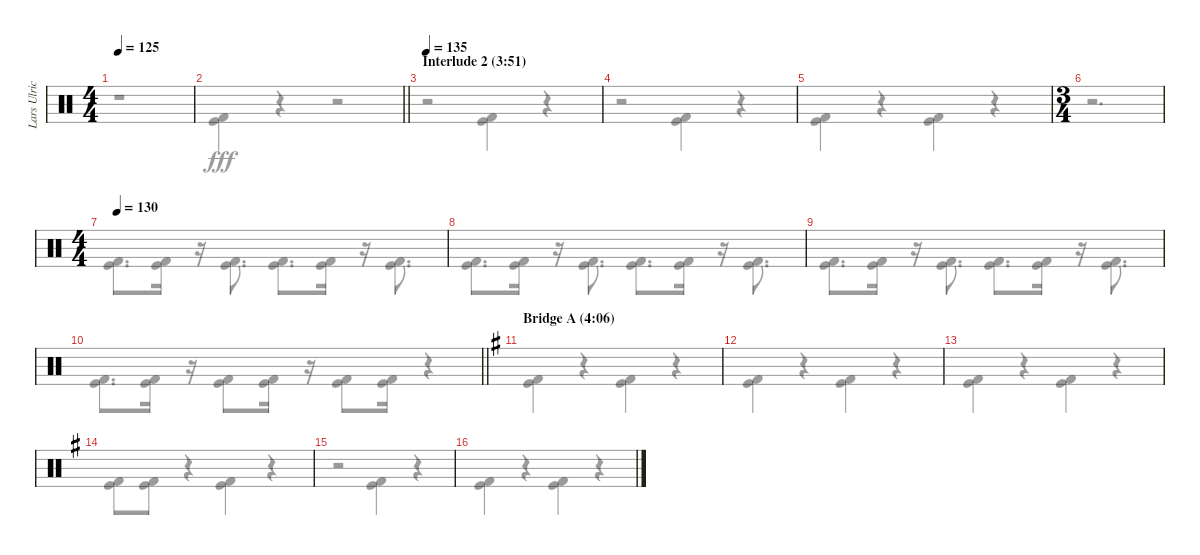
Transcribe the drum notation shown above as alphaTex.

\track ("Lars Ulrich Bass Pedal" "Lars Ulric") {instrument percussion}
\staff {score}
\articulation defaults
\voice
\ts (4 4)
\tempo 125
\clef neutral
\ks aminor
|
\barLineRight lightlight
|
\section ("" "Interlude 2 (3:51)")
\tempo 135
|
|
|
\ts (3 4)
|
\ts (4 4)
\tempo 130
|
|
|
\barLineRight lightlight
|
\section ("" "Bridge A (4:06)")
\ks eminor
|
|
|
|
|
\voice
\clef neutral
\ks aminor
r.1{dy fff} |
\barLineRight lightlight
("Kick (hit)" "Kick (hit) 2").4 r.4 r.2 |
r.2 ("Kick (hit)" "Kick (hit) 2").4 r.4 |
r.2 ("Kick (hit)" "Kick (hit) 2").4 r.4 |
("Kick (hit)" "Kick (hit) 2").4 r.4 ("Kick (hit)" "Kick (hit) 2").4 r.4 |
r.2{d} |
("Kick (hit)" "Kick (hit) 2").8{d} ("Kick (hit)" "Kick (hit) 2").16 r.16 ("Kick (hit)" "Kick (hit) 2").8{d} ("Kick (hit)" "Kick (hit) 2").8{d} ("Kick (hit)" "Kick (hit) 2").16 r.16 ("Kick (hit)" "Kick (hit) 2").8{d} |
("Kick (hit)" "Kick (hit) 2").8{d} ("Kick (hit)" "Kick (hit) 2").16 r.16 ("Kick (hit)" "Kick (hit) 2").8{d} ("Kick (hit)" "Kick (hit) 2").8{d} ("Kick (hit)" "Kick (hit) 2").16 r.16 ("Kick (hit)" "Kick (hit) 2").8{d} |
("Kick (hit)" "Kick (hit) 2").8{d} ("Kick (hit)" "Kick (hit) 2").16 r.16 ("Kick (hit)" "Kick (hit) 2").8{d} ("Kick (hit)" "Kick (hit) 2").8{d} ("Kick (hit)" "Kick (hit) 2").16 r.16 ("Kick (hit)" "Kick (hit) 2").8{d} |
\barLineRight lightlight
("Kick (hit)" "Kick (hit) 2").8{d} ("Kick (hit)" "Kick (hit) 2").16 r.16 ("Kick (hit)" "Kick (hit) 2").8 ("Kick (hit)" "Kick (hit) 2").16 r.16 ("Kick (hit)" "Kick (hit) 2").8 ("Kick (hit)" "Kick (hit) 2").16 r.4 |
\ks eminor
("Kick (hit)" "Kick (hit) 2").4 r.4 ("Kick (hit)" "Kick (hit) 2").4 r.4 |
("Kick (hit)" "Kick (hit) 2").4 r.4 ("Kick (hit)" "Kick (hit) 2").4 r.4 |
("Kick (hit)" "Kick (hit) 2").4 r.4 ("Kick (hit)" "Kick (hit) 2").4 r.4 |
("Kick (hit)" "Kick (hit) 2").8 ("Kick (hit)" "Kick (hit) 2").8 r.4 ("Kick (hit)" "Kick (hit) 2").4 r.4 |
r.2 ("Kick (hit)" "Kick (hit) 2").4 r.4 |
("Kick (hit)" "Kick (hit) 2").4 r.4 ("Kick (hit)" "Kick (hit) 2").4 r.4
